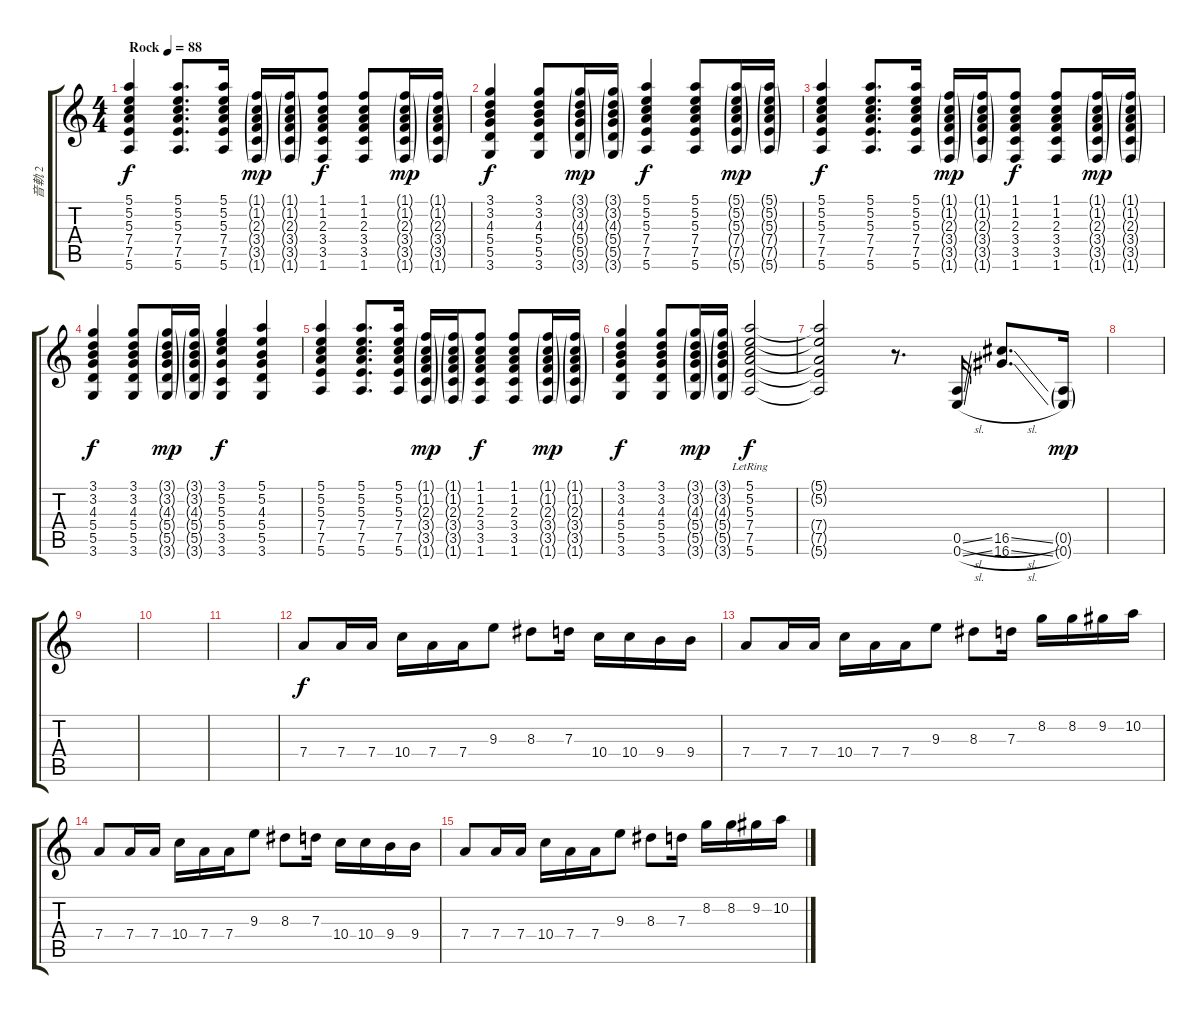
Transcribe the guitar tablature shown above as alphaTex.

\track ("音軌 2" "音軌 2") {instrument overdrivenguitar}
\staff {score tabs}
\tuning (E4 B3 G3 D3 A2 E2) {hide}
\ts (4 4)
\tempo (88 "Rock")
\clef g2
\ks c
(5.1 5.2 5.3 7.4 7.5 5.6).4{dy f instrument overdrivenguitar} (5.1 5.2 5.3 7.4 7.5 5.6).8{d} (5.1 5.2 5.3 7.4 7.5 5.6).16 (1.1{g} 1.2{g} 2.3{g} 3.4{g} 3.5{g} 1.6{g}).16{dy mp} (1.1{g} 1.2{g} 2.3{g} 3.4{g} 3.5{g} 1.6{g}).16 (1.1 1.2 2.3 3.4 3.5 1.6).8{dy f} (1.1 1.2 2.3 3.4 3.5 1.6).8 (1.1{g} 1.2{g} 2.3{g} 3.4{g} 3.5{g} 1.6{g}).16{dy mp} (1.1{g} 1.2{g} 2.3{g} 3.4{g} 3.5{g} 1.6{g}).16 |
(3.1 3.2 4.3 5.4 5.5 3.6).4{dy f} (3.1 3.2 4.3 5.4 5.5 3.6).8 (3.1{g} 3.2{g} 4.3{g} 5.4{g} 5.5{g} 3.6{g}).16{dy mp} (3.1{g} 3.2{g} 4.3{g} 5.4{g} 5.5{g} 3.6{g}).16 (5.1 5.2 5.3 7.4 7.5 5.6).4{dy f} (5.1 5.2 5.3 7.4 7.5 5.6).8 (5.1{g} 5.2{g} 5.3{g} 7.4{g} 7.5{g} 5.6{g}).16{dy mp} (5.1{g} 5.2{g} 5.3{g} 7.4{g} 7.5{g} 5.6{g}).16 |
(5.1 5.2 5.3 7.4 7.5 5.6).4{dy f} (5.1 5.2 5.3 7.4 7.5 5.6).8{d} (5.1 5.2 5.3 7.4 7.5 5.6).16 (1.1{g} 1.2{g} 2.3{g} 3.4{g} 3.5{g} 1.6{g}).16{dy mp} (1.1{g} 1.2{g} 2.3{g} 3.4{g} 3.5{g} 1.6{g}).16 (1.1 1.2 2.3 3.4 3.5 1.6).8{dy f} (1.1 1.2 2.3 3.4 3.5 1.6).8 (1.1{g} 1.2{g} 2.3{g} 3.4{g} 3.5{g} 1.6{g}).16{dy mp} (1.1{g} 1.2{g} 2.3{g} 3.4{g} 3.5{g} 1.6{g}).16 |
(3.1 3.2 4.3 5.4 5.5 3.6).4{dy f} (3.1 3.2 4.3 5.4 5.5 3.6).8 (3.1{g} 3.2{g} 4.3{g} 5.4{g} 5.5{g} 3.6{g}).16{dy mp} (3.1{g} 3.2{g} 4.3{g} 5.4{g} 5.5{g} 3.6{g}).16 (3.1 5.2 5.3 5.4 3.5 3.6).4{dy f} (5.1 5.2 4.3 5.4 5.5 3.6).4 |
(5.1 5.2 5.3 7.4 7.5 5.6).4 (5.1 5.2 5.3 7.4 7.5 5.6).8{d} (5.1 5.2 5.3 7.4 7.5 5.6).16 (1.1{g} 1.2{g} 2.3{g} 3.4{g} 3.5{g} 1.6{g}).16{dy mp} (1.1{g} 1.2{g} 2.3{g} 3.4{g} 3.5{g} 1.6{g}).16 (1.1 1.2 2.3 3.4 3.5 1.6).8{dy f} (1.1 1.2 2.3 3.4 3.5 1.6).8 (1.1{g} 1.2{g} 2.3{g} 3.4{g} 3.5{g} 1.6{g}).16{dy mp} (1.1{g} 1.2{g} 2.3{g} 3.4{g} 3.5{g} 1.6{g}).16 |
(3.1 3.2 4.3 5.4 5.5 3.6).4{dy f} (3.1 3.2 4.3 5.4 5.5 3.6).8 (3.1{g} 3.2{g} 4.3{g} 5.4{g} 5.5{g} 3.6{g}).16{dy mp} (3.1{g} 3.2{g} 4.3{g} 5.4{g} 5.5{g} 3.6{g}).16 (5.1{lr} 5.2{lr} 5.3{lr} 7.4{lr} 7.5{lr} 5.6{lr}).2{dy f} |
(5.1{t} 5.2{t} 7.4{t} 7.5{t} 5.6{t}).2 r.8{d} (0.5{sl} 0.6{sl}).16 (16.5{sl} 16.6{sl}).8{d} (0.5{g} 0.6{g}).16{dy mp} |
|
|
|
|
7.4.8{dy f} 7.4.16 7.4.16 10.4.16 7.4.16 7.4.16 9.3.8 8.3.8 7.3.16 10.4.16 10.4.16 9.4.16 9.4.16 |
7.4.8 7.4.16 7.4.16 10.4.16 7.4.16 7.4.16 9.3.8 8.3.8 7.3.16 8.2.16 8.2.16 9.2.16 10.2.16 |
7.4.8 7.4.16 7.4.16 10.4.16 7.4.16 7.4.16 9.3.8 8.3.8 7.3.16 10.4.16 10.4.16 9.4.16 9.4.16 |
7.4.8 7.4.16 7.4.16 10.4.16 7.4.16 7.4.16 9.3.8 8.3.8 7.3.16 8.2.16 8.2.16 9.2.16 10.2.16
